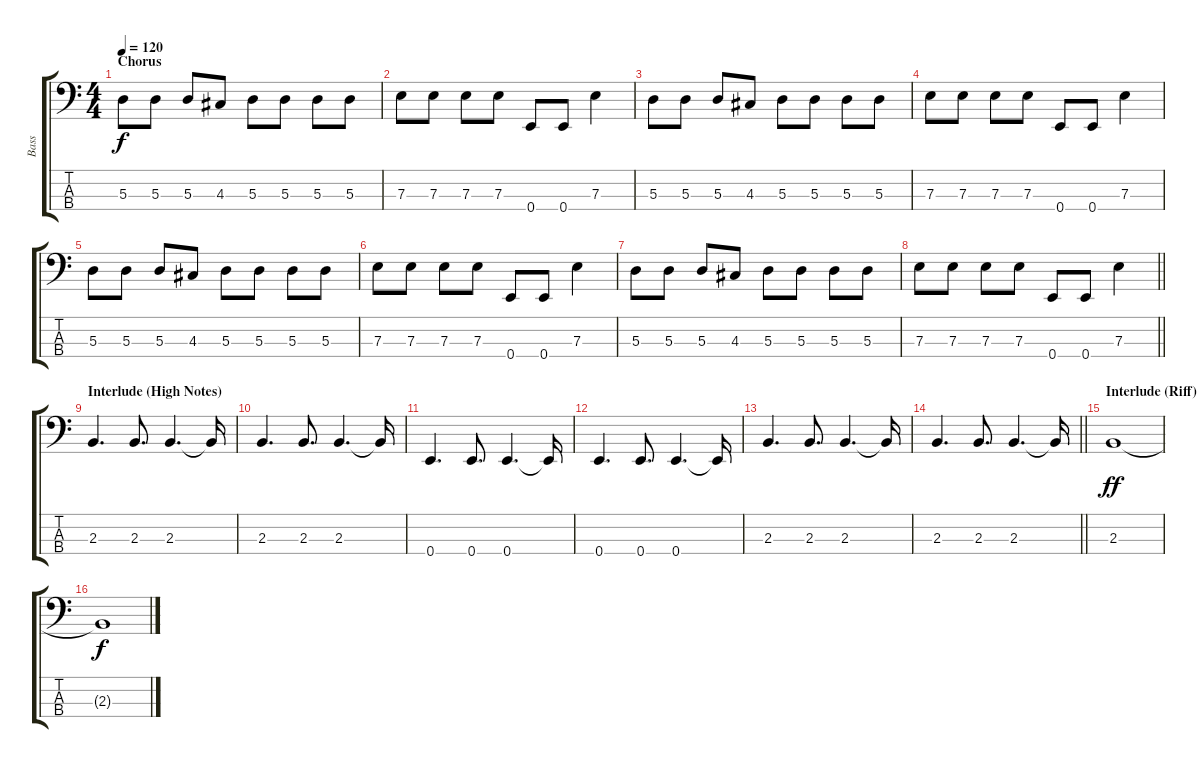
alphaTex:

\track ("Bass" "Bass") {instrument electricbassfinger}
\staff {score tabs}
\tuning (G2 D2 A1 E1) {hide}
\ts (4 4)
\section ("" "Chorus")
\tempo 120
\clef f4
\ks c
5.3.8{dy f} 5.3.8 5.3.8 4.3.8 5.3.8 5.3.8 5.3.8 5.3.8 |
7.3.8 7.3.8 7.3.8 7.3.8 0.4.8 0.4.8 7.3.4 |
5.3.8 5.3.8 5.3.8 4.3.8 5.3.8 5.3.8 5.3.8 5.3.8 |
7.3.8 7.3.8 7.3.8 7.3.8 0.4.8 0.4.8 7.3.4 |
5.3.8 5.3.8 5.3.8 4.3.8 5.3.8 5.3.8 5.3.8 5.3.8 |
7.3.8 7.3.8 7.3.8 7.3.8 0.4.8 0.4.8 7.3.4 |
5.3.8 5.3.8 5.3.8 4.3.8 5.3.8 5.3.8 5.3.8 5.3.8 |
\barLineRight lightlight
7.3.8 7.3.8 7.3.8 7.3.8 0.4.8 0.4.8 7.3.4 |
\section ("" "Interlude (High Notes)")
2.3.4{d} 2.3.8{d} 2.3.4{d} 2.3{t}.16 |
2.3.4{d} 2.3.8{d} 2.3.4{d} 2.3{t}.16 |
0.4.4{d} 0.4.8{d} 0.4.4{d} 0.4{t}.16 |
0.4.4{d} 0.4.8{d} 0.4.4{d} 0.4{t}.16 |
2.3.4{d} 2.3.8{d} 2.3.4{d} 2.3{t}.16 |
\barLineRight lightlight
2.3.4{d} 2.3.8{d} 2.3.4{d} 2.3{t}.16 |
\section ("" "Interlude (Riff)")
2.3.1{dy ff} |
2.3{t}.1{dy f}
